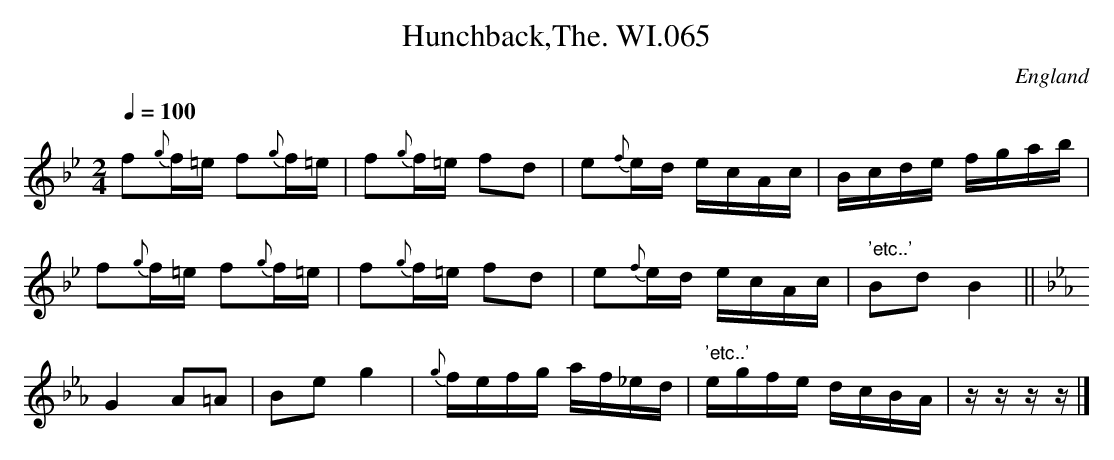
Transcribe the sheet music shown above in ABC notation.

X:1
T:Hunchback,The. WI.065
L:1/16
M:2/4
O:England
Q:1/4=100
K:Bb
f2{g}f=e f2{g}f=e|f2{g}f=e f2d2|e2{f}ed ecAc|Bcde fgab|!
f2{g}f=e f2{g}f=e|f2{g}f=e f2d2|e2{f}ed ecAc|" 'etc..'"B2d2B4||!
K:Eb
G4 A2=A2|B2e2 g4|{g}fefg af_ed|" 'etc..'"egfe dcBA|zzzz|]
